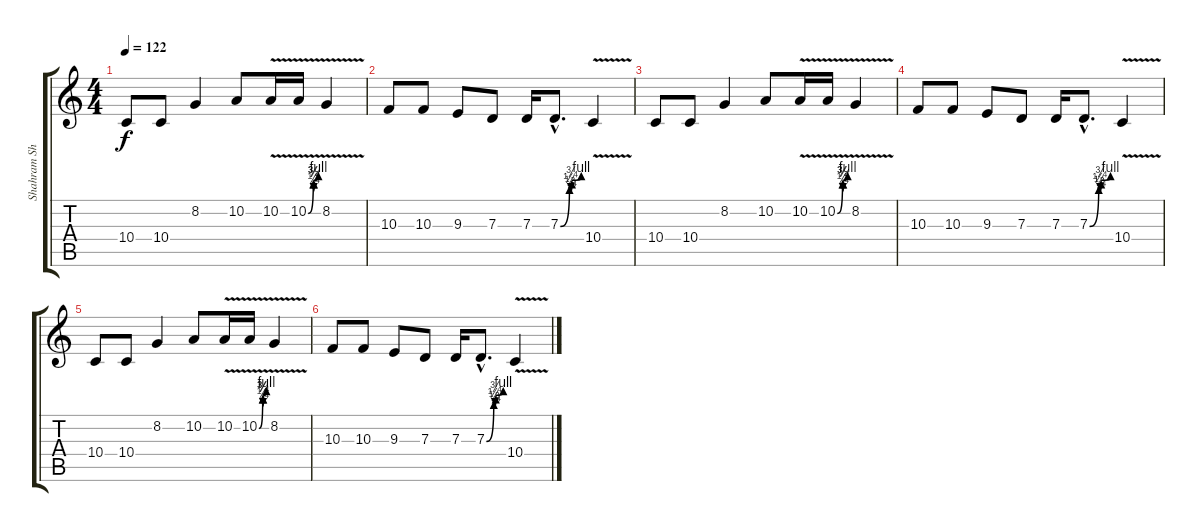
\track ("Shahram Sherbaf" "Shahram Sh") {instrument lead8bassandlead}
\staff {score tabs}
\tuning (E4 B3 G3 D3 A2 E2) {hide}
\ts (4 4)
\tempo 122
\clef g2
\ks c
10.4.8{dy f instrument lead8bassandlead} 10.4.8 8.2.4 10.2.8 10.2{v}.16 10.2{be (custom 0 0 30 3 32 1 34 3 60 4) v}.16 8.2{v}.4 |
10.3.8 10.3.8 9.3.8 7.3.8 7.3.16 7.3{be (custom 0 0 26 2 30 1 33 3 60 4) hac}.8{d} 10.4{v}.4 |
10.4.8 10.4.8 8.2.4 10.2.8 10.2{v}.16 10.2{be (custom 0 0 30 3 32 1 34 3 60 4) v}.16 8.2{v}.4 |
10.3.8 10.3.8 9.3.8 7.3.8 7.3.16 7.3{be (custom 0 0 26 2 30 1 33 3 60 4) hac}.8{d} 10.4{v}.4 |
10.4.8 10.4.8 8.2.4 10.2.8 10.2{v}.16 10.2{be (custom 0 0 30 3 32 1 34 3 60 4) v}.16 8.2{v}.4 |
10.3.8 10.3.8 9.3.8 7.3.8 7.3.16 7.3{be (custom 0 0 26 2 30 1 33 3 60 4) hac}.8{d} 10.4{v}.4
